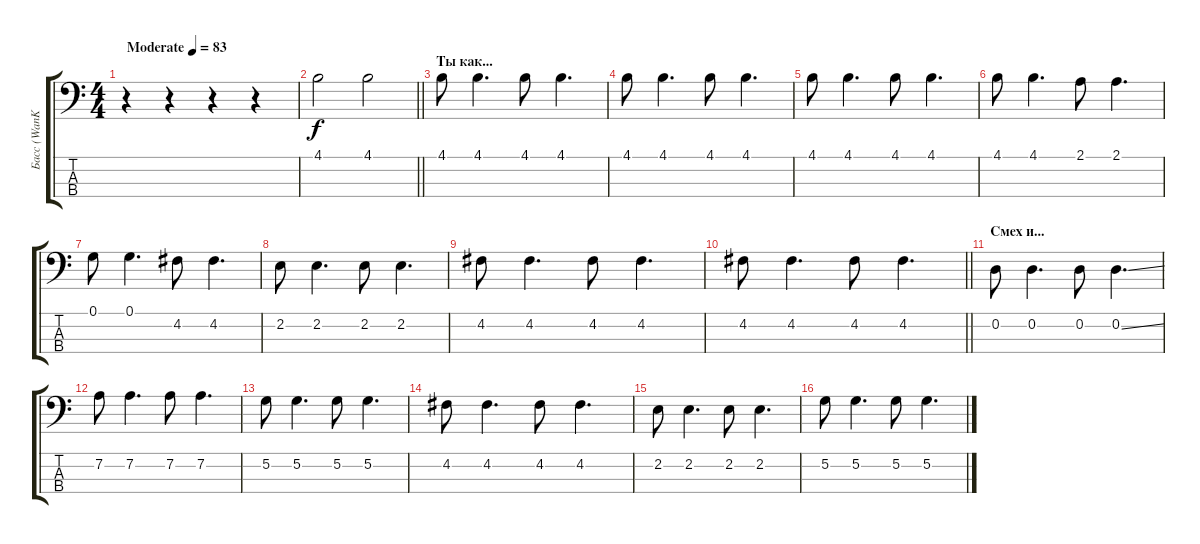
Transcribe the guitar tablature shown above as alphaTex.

\track ("Басс (WanKovsky)" "Басс (WanK") {instrument electricbasspick}
\staff {score tabs}
\tuning (G2 D2 A1 E1) {hide}
\ts (4 4)
\tempo (83 "Moderate")
\clef f4
\ks c
r.4{dy f instrument electricbasspick} r.4 r.4 r.4 |
\barLineRight lightlight
4.1.2 4.1.2 |
\section ("" "Ты как...")
4.1.8 4.1.4{d} 4.1.8 4.1.4{d} |
4.1.8 4.1.4{d} 4.1.8 4.1.4{d} |
4.1.8 4.1.4{d} 4.1.8 4.1.4{d} |
4.1.8 4.1.4{d} 2.1.8 2.1.4{d} |
0.1.8 0.1.4{d} 4.2.8 4.2.4{d} |
2.2.8 2.2.4{d} 2.2.8 2.2.4{d} |
4.2.8 4.2.4{d} 4.2.8 4.2.4{d} |
\barLineRight lightlight
4.2.8 4.2.4{d} 4.2.8 4.2.4{d} |
\section ("" "Смех и...")
0.2.8 0.2.4{d} 0.2.8 0.2{ss}.4{d} |
7.2.8 7.2.4{d} 7.2.8 7.2.4{d} |
5.2.8 5.2.4{d} 5.2.8 5.2.4{d} |
4.2.8 4.2.4{d} 4.2.8 4.2.4{d} |
2.2.8 2.2.4{d} 2.2.8 2.2.4{d} |
5.2.8 5.2.4{d} 5.2.8 5.2.4{d}
